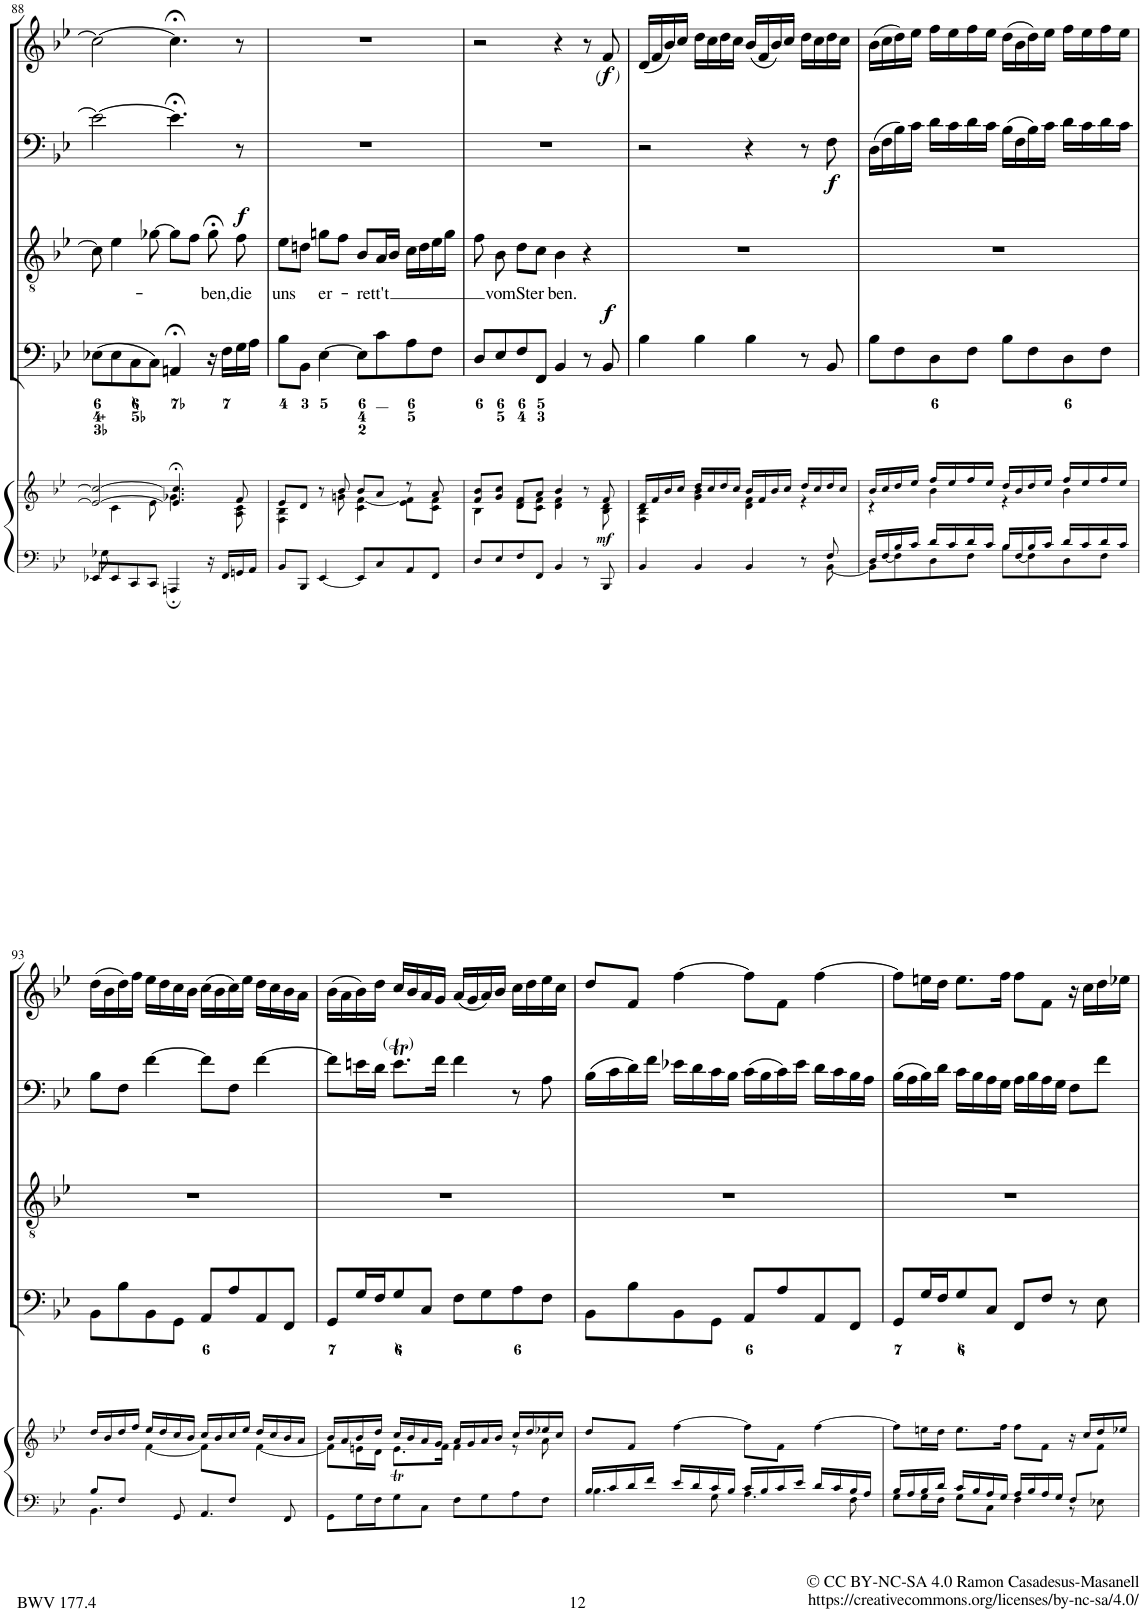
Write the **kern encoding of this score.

**kern	**kern	**dynam	**kern	**dynam	**kern	**text	**dynam	**kern	**dynam	**kern	**dynam
*part5	*part5	*part5	*part4	*part4	*part3	*part3	*part3	*part2	*part2	*part1	*part1
*staff6	*staff5	*staff5/6	*staff4	*staff4	*staff3	*staff3	*staff3	*staff2	*staff2	*staff1	*staff1
*I"Piano reduction	*	*	*I"Continuo	*	*I"Tenore	*	*	*I"Fagotto obligato	*	*I"Violino concertante	*
*I'Pno	*	*	*	*	*	*	*	*	*	*I'Vln	*
!!LO:PB:g=z
*clefF4	*clefG2	*	*clefF4	*	*clefGv2	*	*	*clefF4	*	*clefG2	*
*k[b-e-]	*k[b-e-]	*	*k[b-e-]	*	*k[b-e-]	*	*	*k[b-e-]	*	*k[b-e-]	*
*M4/4	*M4/4	*	*M4/4	*	*M4/4	*	*	*M4/4	*	*M4/4	*
*met(c)	*met(c)	*	*met(c)	*	*met(c)	*	*	*met(c)	*	*met(c)	*
=88	=88	=88	=88	=88	=88	=88	=88	=88	=88	=88	=88
*^	*^	*	*	*	*	*	*	*	*	*	*
8G-X\	8EE-X/L	2e-/_ 2cc/_	8ryy	.	(8E-X\L	.	8c\]	.	.	2e-\_	.	2cc\_	.
2..ryy	8EE-/	.	4c\	.	8E-\	.	4e-\	.	.	.	.	.	.
.	8CC/	.	.	.	8C\	.	.	.	.	.	.	.	.
.	8CC/J	.	8e-\	.	8C\J)	.	[8g-X\	.	.	.	.	.	.
.	4AAAn;/	4.e-/];< 4.cc/];<	4.g-X\	.	4AAn;</	.	8g-\L]	.	.	4.e-;<\]	.	4.cc;<\]	.
.	.	.	.	.	.	.	8f\J	.	.	.	.	.	.
!	!	!	!	!	!	!	!	!LO:LY:b	!	!	!	!	!
.	16r	.	.	.	16r	.	8g-;<\	-ben,	.	.	.	.	.
.	16FF/LL	.	.	.	16F\LL	.	.	.	.	.	.	.	.
!	!	!	!	!	!	!	!	!LO:LY:b	!LO:DY:a	!	!	!	!
.	16GGn/	8f/	8A\ 8c\	.	16G\	.	8f\	die	f	8r	.	8r	.
.	16AA/JJ	.	.	.	16A\JJ	.	.	.	.	.	.	.	.
=89	=89	=89	=89	=89	=89	=89	=89	=89	=89	=89	=89	=89	=89
!	!	!	!	!	!	!	!	!LO:LY:b	!	!	!	!	!
*v	*v	*	*	*	*	*	*	*	*	*	*	*	*
8BB-/L	8e-/L	4F\ 4B-\	.	8B-\L	.	8e-\L	uns	.	1r	.	1r	.
8BBB-/J	8d/J	.	.	8BB-\J	.	8dn\J	.	.	.	.	.	.
!	!	!	!	!	!	!	!LO:LY:b	!	!	!	!	!
[4EE-/	8r	8ryy	.	[4E-\	.	8gn\L	er-	.	.	.	.	.
.	8b-/	8gn\	.	.	.	8f\J	.	.	.	.	.	.
!	!	!	!	!	!	!	!LO:LY:b	!	!	!	!	!
8EE-/L]	8b-/L	4c\ [4f\	.	8E-\L]	.	8B-/L	-rett't	.	.	.	.	.
8C/	8a/J	.	.	8c\	.	16A/L	.	.	.	.	.	.
.	.	.	.	.	.	16B-/JJ	.	.	.	.	.	.
8AA/	8r	8e-\ 8f\]L	.	8A\	.	16c\LL	.	.	.	.	.	.
.	.	.	.	.	.	16d\	.	.	.	.	.	.
8FF/J	8a/	8c\ 8f\J	.	8F\J	.	16e-\	.	.	.	.	.	.
.	.	.	.	.	.	16g\JJ	.	.	.	.	.	.
=90	=90	=90	=90	=90	=90	=90	=90	=90	=90	=90	=90	=90
8D/L	8f/ 8b-/L	4B-\	.	8D/L	.	8f\	.	.	1r	.	2r	.
!	!	!	!	!	!	!	!LO:LY:b	!	!	!	!	!
8E-/	8g/ 8cc/J	.	.	8E-/	.	8B-\	vom	.	.	.	.	.
!	!	!	!	!	!	!	!LO:LY:b	!	!	!	!	!
8F/	8d/ 8f/L	8d\ 8f\L	.	8F/	.	8d\L	Ster-	.	.	.	.	.
8FF/J	8a/J	8c\ 8f\J	.	8FF/J	.	8c\J	.	.	.	.	.	.
!	!	!	!	!	!	!	!LO:LY:b	!	!	!	!	!
4BB-/	4b-/	4d\ 4f\	.	4BB-/	.	4B-\	-ben.	.	.	.	4r	.
8r	8r	8ryy	.	8r	.	4r	.	.	.	.	8r	.
!	!	!	!LO:DY:b	!	!LO:DY:a	!	!	!	!	!	!	!LO:DY:b
!	!	!	!	!	!	!	!	!	!	!	!	!LO:DY:n=1:b
!	!	!	!	!	!	!	!	!	!	!	!	!LO:DY:n=2:b
8BBB-/	8f/	8B-\ 8d\	mf	8BB-/	f	.	.	.	.	.	8f/	other-dynamics f other-dynamics
=91	=91	=91	=91	=91	=91	=91	=91	=91	=91	=91	=91	=91
*^	*	*	*	*	*	*	*	*	*	*	*	*
4BB-/	2ryy	16d/LL	4F\ 4B-\	.	4B-\	.	1r	.	.	2r	.	(16d/LL	.
.	.	16f/	.	.	.	.	.	.	.	.	.	16f/	.
.	.	16b-/	.	.	.	.	.	.	.	.	.	16b-/)	.
.	.	16cc/JJ	.	.	.	.	.	.	.	.	.	16cc/JJ	.
4BB-/	.	16dd/LL	4g\ 4b-\	.	4B-\	.	.	.	.	.	.	16dd\LL	.
.	.	16cc/	.	.	.	.	.	.	.	.	.	16cc\	.
.	.	16dd/	.	.	.	.	.	.	.	.	.	16dd\	.
.	.	16cc/JJ	.	.	.	.	.	.	.	.	.	16cc\JJ	.
4BB-/	4ryy	16b-/LL	4d\ 4f\	.	4B-\	.	.	.	.	4r	.	(16b-/LL	.
.	.	16f/	.	.	.	.	.	.	.	.	.	16f/	.
.	.	16b-/	.	.	.	.	.	.	.	.	.	16b-/)	.
.	.	16cc/JJ	.	.	.	.	.	.	.	.	.	16cc/JJ	.
8r	8ryy	16dd/LL	4r	.	8r	.	.	.	.	8r	.	16dd\LL	.
.	.	16cc/	.	.	.	.	.	.	.	.	.	16cc\	.
!	!	!	!	!	!	!	!	!	!	!	!LO:DY:b	!	!
8F/	[8BB-\	16dd/	.	.	8BB-/	.	.	.	.	8F\	f	16dd\	.
.	.	16cc/JJ	.	.	.	.	.	.	.	.	.	16cc\JJ	.
=92	=92	=92	=92	=92	=92	=92	=92	=92	=92	=92	=92	=92	=92
16D/LL	8BB-\L]	16b-/LL	4r	.	8B-\L	.	1r	.	.	(16D\LL	.	(16b-\LL	.
[<16F/	.	16cc/	.	.	.	.	.	.	.	16F\	.	16cc\	.
16B-/	8F\]	16dd/	.	.	8F\	.	.	.	.	16B-\)	.	16dd\)	.
16c/JJ	.	16ee-/JJ	.	.	.	.	.	.	.	16c\JJ	.	16ee-\JJ	.
16d/LL	8D\	16ff/LL	4b-\	.	8D\	.	.	.	.	16d\LL	.	16ff\LL	.
16c/	.	16ee-/	.	.	.	.	.	.	.	16c\	.	16ee-\	.
16d/	8F\J	16ff/	.	.	8F\J	.	.	.	.	16d\	.	16ff\	.
16c/JJ	.	16ee-/JJ	.	.	.	.	.	.	.	16c\JJ	.	16ee-\JJ	.
16B-/LL	8B-\L	16dd/LL	4r	.	8B-\L	.	.	.	.	(16B-\LL	.	(16dd\LL	.
[<16F/	.	16b-/	.	.	.	.	.	.	.	16F\	.	16b-\	.
16B-/	8F\]	16dd/	.	.	8F\	.	.	.	.	16B-\)	.	16dd\)	.
16c/JJ	.	16ee-/JJ	.	.	.	.	.	.	.	16c\JJ	.	16ee-\JJ	.
16d/LL	8D\	16ff/LL	4b-\	.	8D\	.	.	.	.	16d\LL	.	16ff\LL	.
16c/	.	16ee-/	.	.	.	.	.	.	.	16c\	.	16ee-\	.
16d/	8F\J	16ff/	.	.	8F\J	.	.	.	.	16d\	.	16ff\	.
16c/JJ	.	16ee-/JJ	.	.	.	.	.	.	.	16c\JJ	.	16ee-\JJ	.
!!LO:LB:g=z
=93	=93	=93	=93	=93	=93	=93	=93	=93	=93	=93	=93	=93	=93
8B-/L	4.BB-\	16dd/LL	4ryy	.	8BB-\L	.	1r	.	.	8B-\L	.	(16dd\LL	.
.	.	16b-/	.	.	.	.	.	.	.	.	.	16b-\	.
8F/J	.	16dd/	.	.	8B-\	.	.	.	.	8F\J	.	16dd\)	.
.	.	16ff/JJ	.	.	.	.	.	.	.	.	.	16ff\JJ	.
4.ryy	.	16ee-/LL	[4f\	.	8BB-\	.	.	.	.	[4f\	.	16ee-\LL	.
.	.	16dd/	.	.	.	.	.	.	.	.	.	16dd\	.
.	8GG/	16cc/	.	.	8GG\J	.	.	.	.	.	.	16cc\	.
.	.	16b-/JJ	.	.	.	.	.	.	.	.	.	16b-\JJ	.
.	4.AA/	16cc/LL	8f\L]	.	8AA/L	.	.	.	.	8f\L]	.	(16cc\LL	.
.	.	16b-/	.	.	.	.	.	.	.	.	.	16b-\	.
8F/J	.	16cc/	8ryy	.	8A/	.	.	.	.	8F\J	.	16cc\)	.
.	.	16ee-/JJ	.	.	.	.	.	.	.	.	.	16ee-\JJ	.
4ryy	.	16dd/LL	[4f\	.	8AA/	.	.	.	.	[4f\	.	16dd\LL	.
.	.	16cc/	.	.	.	.	.	.	.	.	.	16cc\	.
.	8FF/	16b-/	.	.	8FF/J	.	.	.	.	.	.	16b-\	.
.	.	16a/JJ	.	.	.	.	.	.	.	.	.	16a\JJ	.
*v	*v	*	*	*	*	*	*	*	*	*	*	*	*
=94	=94	=94	=94	=94	=94	=94	=94	=94	=94	=94	=94	=94
8GG\L	16b-/LL	8f\L]	.	8GG/L	.	1r	.	.	8f\L]	.	(16b-\LL	.
.	16a/	.	.	.	.	.	.	.	.	.	16a\	.
16G\L	16b-/	16en\L	.	16G/L	.	.	.	.	16en\L	.	16b-\)	.
16F\J	16dd/JJ	16d\JJ	.	16F/J	.	.	.	.	16d\JJ	.	16dd\JJ	.
!	!	!	!	!	!	!	!	!	!LO:TX:a:t=(     )	!	!	!
8G\	16cc/LL	8.et\L	.	8G/	.	.	.	.	8.et\L	.	16cc/LL	.
.	16b-/	.	.	.	.	.	.	.	.	.	16b-/	.
8C\J	16a/	.	.	8C/J	.	.	.	.	.	.	16a/	.
.	16g/JJ	16f\Jk	.	.	.	.	.	.	16f\Jk	.	16g/JJ	.
8F\L	16a/LL	4f\	.	8F\L	.	.	.	.	4f\	.	(16a/LL	.
.	16g/	.	.	.	.	.	.	.	.	.	16g/	.
8G\	16a/	.	.	8G\	.	.	.	.	.	.	16a/)	.
.	16b-/JJ	.	.	.	.	.	.	.	.	.	16b-/JJ	.
8A\	16cc/LL	8r	.	8A\	.	.	.	.	8r	.	16cc\LL	.
.	16dd/	.	.	.	.	.	.	.	.	.	16dd\	.
8F\J	16ee-X/	8a\	.	8F\J	.	.	.	.	8A\	.	16ee-\	.
.	16cc/JJ	.	.	.	.	.	.	.	.	.	16cc\JJ	.
*	*v	*v	*	*	*	*	*	*	*	*	*	*
=95	=95	=95	=95	=95	=95	=95	=95	=95	=95	=95	=95
*^	*	*	*	*	*	*	*	*	*	*	*
16B-/LL	4.B-\	8dd/L	.	8BB-\L	.	1r	.	.	(16B-\LL	.	8dd/L	.
16c/	.	.	.	.	.	.	.	.	16c\	.	.	.
16d/	.	8f/J	.	8B-\	.	.	.	.	16d\)	.	8f/J	.
16f/JJ	.	.	.	.	.	.	.	.	16f\JJ	.	.	.
16e-/LL	.	[4ff\	.	8BB-\	.	.	.	.	16e-X\LL	.	[4ff\	.
16d/	.	.	.	.	.	.	.	.	16d\	.	.	.
16c/	8G\	.	.	8GG\J	.	.	.	.	16c\	.	.	.
16B-/JJ	.	.	.	.	.	.	.	.	16B-\JJ	.	.	.
16c/LL	4.A\	8ff\L]	.	8AA/L	.	.	.	.	(16c\LL	.	8ff\L]	.
16B-/	.	.	.	.	.	.	.	.	16B-\	.	.	.
16c/	.	8f\J	.	8A/	.	.	.	.	16c\)	.	8f\J	.
16e-/JJ	.	.	.	.	.	.	.	.	16e-\JJ	.	.	.
16d/LL	.	[4ff\	.	8AA/	.	.	.	.	16d\LL	.	[4ff\	.
16c/	.	.	.	.	.	.	.	.	16c\	.	.	.
16B-/	8F\	.	.	8FF/J	.	.	.	.	16B-\	.	.	.
16A/JJ	.	.	.	.	.	.	.	.	16A\JJ	.	.	.
=96	=96	=96	=96	=96	=96	=96	=96	=96	=96	=96	=96	=96
*	*	*^	*	*	*	*	*	*	*	*	*	*
16B-/LL	8G\L	8ff\L]	2..ryy	.	8GG/L	.	1r	.	.	(16B-\LL	.	8ff\L]	.
16A/	.	.	.	.	.	.	.	.	.	16A\	.	.	.
16B-/	16G\L	16een\L	.	.	16G/L	.	.	.	.	16B-\)	.	16een\L	.
16d/JJ	16F\JJ	16dd\JJ	.	.	16F/J	.	.	.	.	16d\JJ	.	16dd\JJ	.
16c/LL	8G\L	8.ee\L	.	.	8G/	.	.	.	.	16c\LL	.	8.ee\L	.
16B-/	.	.	.	.	.	.	.	.	.	16B-\	.	.	.
16A/	8C\J	.	.	.	8C/J	.	.	.	.	16A\	.	.	.
16G/JJ	.	16ff\Jk	.	.	.	.	.	.	.	16G\JJ	.	16ff\Jk	.
16A/LL	4F\	8ff\L	.	.	8FF/L	.	.	.	.	16A\LL	.	8ff\L	.
16B-/	.	.	.	.	.	.	.	.	.	16B-\	.	.	.
16A/	.	8f\J	.	.	8F/J	.	.	.	.	16A\	.	8f\J	.
16G/JJ	.	.	.	.	.	.	.	.	.	16G\JJ	.	.	.
8F/L	8r	16r	.	.	8r	.	.	.	.	8F\L	.	16r	.
.	.	16cc/LL	.	.	.	.	.	.	.	.	.	16cc\LL	.
8ryy	8E-X\	16dd/	8f\J	.	8E-\	.	.	.	.	8f\J	.	16dd\	.
.	.	16ee-X/JJ	.	.	.	.	.	.	.	.	.	16ee-X\JJ	.
*v	*v	*	*	*	*	*	*	*	*	*	*	*	*
*	*v	*v	*	*	*	*	*	*	*	*	*	*
=	=	=	=	=	=	=	=	=	=	=	=
*-	*-	*-	*-	*-	*-	*-	*-	*-	*-	*-	*-
